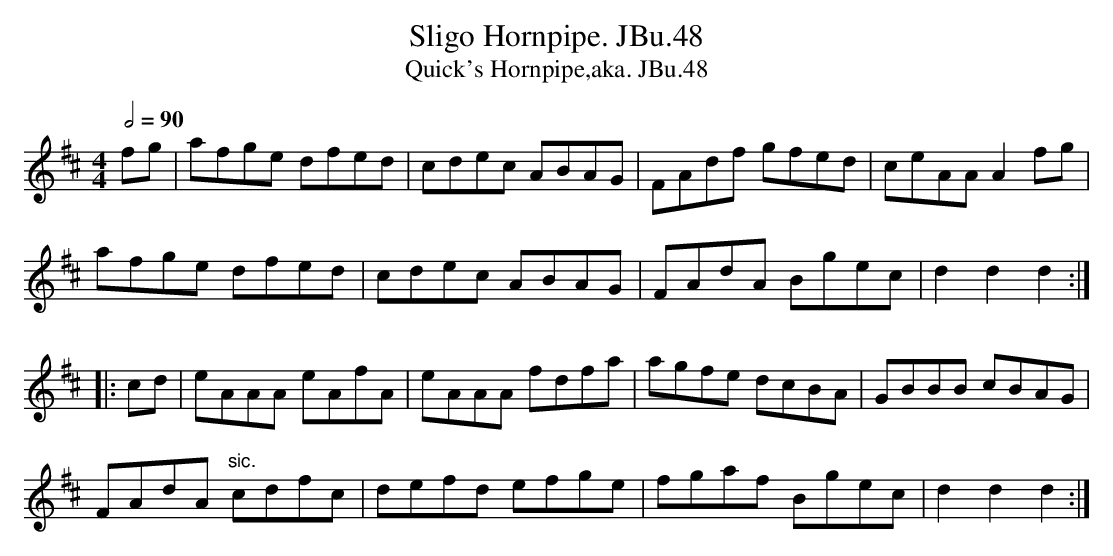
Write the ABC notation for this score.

X:1
T:Sligo Hornpipe. JBu.48
T:Quick's Hornpipe,aka. JBu.48
M:4/4
L:1/8
Q:1/2=90
K:D
fg|afge dfed|cdec ABAG|FAdf gfed|ceAA A2fg|
afge dfed|cdec ABAG|FAdA Bgec|d2d2d2:|
|:cd|eAAA eAfA|eAAA fdfa|agfe dcBA|GBBB cBAG|
FAdA "sic."cdfc|defd efge|fgaf Bgec|d2d2d2:|
